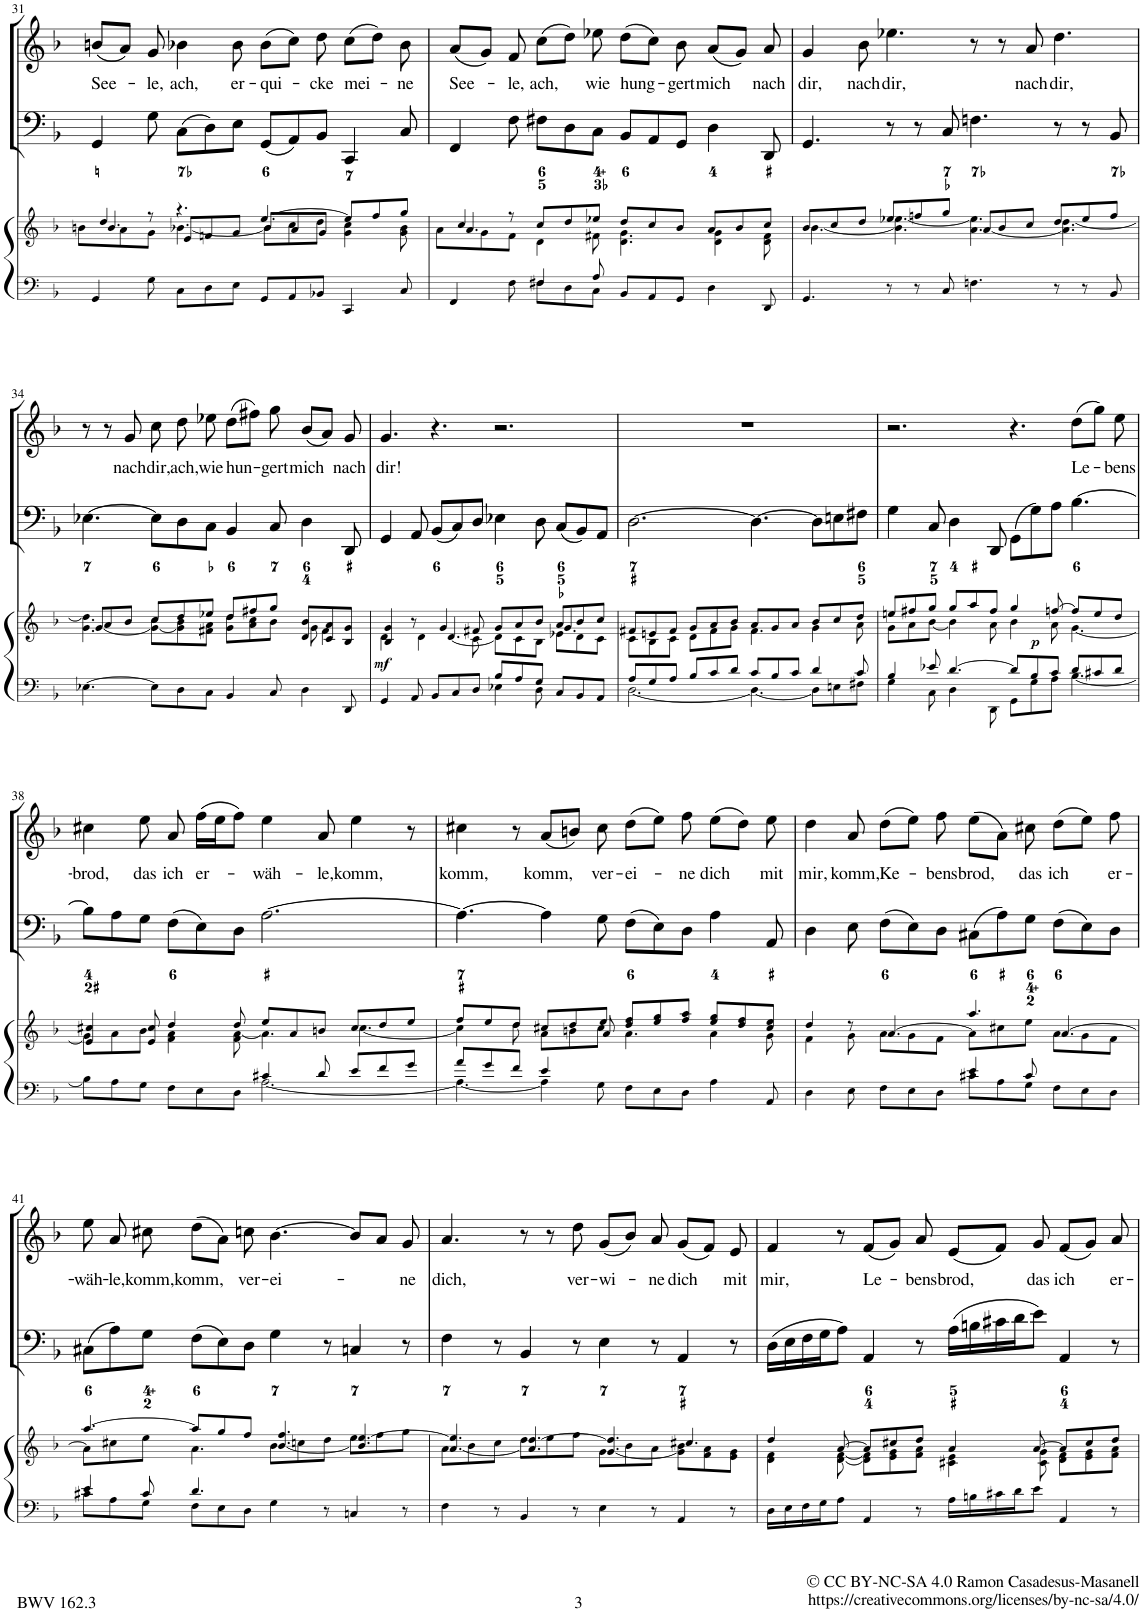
**kern	**kern	**dynam	**kern	**kern	**text
*part3	*part3	*part3	*part2	*part1	*part1
*staff4	*staff3	*staff3/4	*staff2	*staff1	*staff1
*I"Piano reduction	*	*	*I"Continuo	*I"Soprano	*
*I'Pno	*	*	*	*	*
!!LO:PB:g=z
*clefF4	*clefG2	*	*clefF4	*clefG2	*
*k[b-]	*k[b-]	*	*k[b-]	*k[b-]	*
*M12/8	*M12/8	*	*M12/8	*M12/8	*
=31	=31	=31	=31	=31	=31
*	*^	*	*	*	*
*	*	*^	*	*	*	*
!	!	!	!	!	!	!	!LO:LY:b
4GG/	4dd/	8bn\L	4.b/	.	4GG/	(8bn/L	See-
.	.	8a\	.	.	.	8a/J)	.
!	!	!	!	!	!	!	!LO:LY:b
8G\	8r	8g\J	.	.	8G\	8g/	-le,
!	!	!	!	!	!	!	!LO:LY:b
8C\L	4.r	[<4.b-X\	8e/L	.	(8C\L	4b-X\	ach,
8D\	.	.	8fn/	.	8D\)	.	.
!	!	!	!	!	!	!	!LO:LY:b
8E\J	.	.	8g/J	.	8E\J	8b-\	er-
!	!	!	!	!	!	!	!LO:LY:b
8GG/L	[4.ee/	8b-\L]	8b-/L	.	(8GG/L	(8b-\L	-qui-
8AA/	.	8cc\	8a/	.	8AA/)	8cc\J)	.
!	!	!	!	!	!	!	!LO:LY:b
8BB-X/J	.	8dd\J	8g/J	.	8BB-/J	8dd\	-cke
!	!	!	!	!	!	!	!LO:LY:b
4CC/	8ee/L]	4g\ 4cc\	4.ryy	.	4CC/	(8cc\L	mei-
.	8ff/	.	.	.	.	8dd\J)	.
!	!	!	!	!	!	!	!LO:LY:b
8C/	8gg/J	8g\ 8b-\	.	.	8C/	8b-\	-ne
=32	=32	=32	=32	=32	=32	=32	=32
*^	*	*	*	*	*	*	*
!	!	!	!	!	!	!	!	!LO:LY:b
4.ryy	4FF/	4cc/	8a\L	4.a/	.	4FF/	(8a/L	See-
.	.	.	8g\	.	.	.	8g/J)	.
!	!	!	!	!	!	!	!	!LO:LY:b
.	8F\	8r	8f\J	.	.	8F\	8f/	-le,
!	!	!	!	!	!	!	!	!LO:LY:b
4F#X/	8F#\L	8cc/L	4d\	4.ryy	.	8F#X\L	(8cc\L	ach,
.	8D\	8dd/	.	.	.	8D\	8dd\J)	.
!	!	!	!	!	!	!	!	!LO:LY:b
8A/	8C\J	8ee-X/J	8f#X\	.	.	8C\J	8ee-X\	wie
!	!	!	!	!	!	!	!	!LO:LY:b
2.ryy	8BB-/L	8dd/L	4.d\ 4.g\	4.ryy	.	8BB-/L	(8dd\L	hung-
.	8AA/	8cc/	.	.	.	8AA/	8cc\J)	.
!	!	!	!	!	!	!	!	!LO:LY:b
.	8GG/J	8b-/J	.	.	.	8GG/J	8b-\	-gert
!	!	!	!	!	!	!	!	!LO:LY:b
.	4D\	8a/L	4d\ 4g\	4.ryy	.	4D\	(8a/L	mich
.	.	8b-/	.	.	.	.	8g/J)	.
!	!	!	!	!	!	!	!	!LO:LY:b
.	8DD/	8cc/J	8d\ 8f#\	.	.	8DD/	8a/	nach
*	*	*	*v	*v	*	*	*	*
=33	=33	=33	=33	=33	=33	=33	=33
!	!	!	!	!	!	!	!LO:LY:b
*v	*v	*	*	*	*	*	*
4.GG/	8b-/L	[4.b-\	.	4.GG/	4g/	dir,
.	8cc/	.	.	.	.	.
!	!	!	!	!	!	!LO:LY:b
.	8dd/J	.	.	.	8b-\	nach
!	!	!	!	!	!	!LO:LY:b
8r	8ee-X/L	4.b-\] [4.ee-\	.	8r	4.ee-X\	dir,
8r	8ffn/	.	.	8r	.	.
8C/	8gg/J	.	.	8C/	.	.
4.Fn\	8a/L	[4.a\ 4.ee-\]	.	4.Fn\	8r	.
.	8b-/	.	.	.	8r	.
!	!	!	!	!	!	!LO:LY:b
.	8cc/J	.	.	.	8a/	nach
!	!	!	!	!	!	!LO:LY:b
8r	8dd/L	4.a\] [4.dd\	.	8r	4.dd\	dir,
8r	8ee-/	.	.	8r	.	.
8BB-/	8ff/J	.	.	8BB-/	.	.
!!LO:LB:g=z
=34	=34	=34	=34	=34	=34	=34
[4.E-X\	8g/L	[4.g\ 4.dd\]	.	[4.E-X\	8r	.
.	8a/	.	.	.	8r	.
!	!	!	!	!	!	!LO:LY:b
.	8b-/J	.	.	.	8g/	nach
!	!	!	!	!	!	!LO:LY:b
8E-\L]	8cc/L	8g\_ 8cc\L	.	8E-\L]	8cc\	dir,
!	!	!	!	!	!	!LO:LY:b
8D\	8dd/	8g\] 8b-\	.	8D\	8dd\	ach,
!	!	!	!	!	!	!LO:LY:b
8C\J	8ee-X/J	8f#X\ 8a\J	.	8C\J	8ee-X\	wie
!	!	!	!	!	!	!LO:LY:b
4BB-/	8dd/L	8g\ 8dd\L	.	4BB-/	(8dd\L	hun-
.	8ff#X/	8a\ 8cc\	.	.	8ff#X\J)	.
!	!	!	!	!	!	!LO:LY:b
8C/	8gg/J	8b-\J	.	8C/	8gg\	-gert
!	!	!	!	!	!	!LO:LY:b
4D\	8d/ 8b-/L	8g\	.	4D\	(8b-/L	mich
.	8c/ 8a/	4f#\	.	.	8a/J)	.
!	!	!	!	!	!	!LO:LY:b
8DD/	8B-/ 8g/J	.	.	8DD/	8g/	nach
=35	=35	=35	=35	=35	=35	=35
*^	*	*^	*	*	*	*
!	!	!	!	!	!LO:DY:b	!	!	!LO:LY:b
2.ryy	4GG/	4B-/ 4g/	4d\	4.ryy	mf	4GG/	4.g/	dir!
.	8AA/	8r	8ryy	.	.	8AA/	.	.
.	8BB-/L	4g/	4d\	[<4.d/	.	(8BB-/L	4.r	.
.	8C/	.	.	.	.	8C/)	.	.
.	8D/J	8f#X/	8c\	.	.	8D/J	.	.
8B-/L	4E-X\	8g/L	8d\L]	4.ryy	.	4E-X\	2.r	.
8A/	.	8a/	8c\	.	.	.	.	.
8G/J	8D\	8b-/J	8B-\J	.	.	8D\	.	.
4.ryy	8C/L	8a/L	8e-X\L	4.g/	.	(8C/L	.	.
.	8BB-/	8b-/	8d\	.	.	8BB-/)	.	.
.	8AA/J	8cc/J	8c\J	.	.	8AA/J	.	.
*	*	*	*v	*v	*	*	*	*
=36	=36	=36	=36	=36	=36	=36	=36
8A/L	[2.D\	8f#X/L	8c\L	.	[2.D\	1.r	.
8G/	.	8en/	8B-\	.	.	.	.
8A/J	.	8f#/J	8c\J	.	.	.	.
8B-/L	.	8g/L	8d\L	.	.	.	.
8c/	.	8a/	8f#\	.	.	.	.
8d/J	.	8b-/J	8g\J	.	.	.	.
8c/L	4.D\_	8a/L	4.f#\	.	4.D\_	.	.
8B-/	.	8g/	.	.	.	.	.
8c/J	.	8a/J	.	.	.	.	.
4d/	8D\L]	8b-/L	4g\	.	8D\L]	.	.
.	8En\	8cc/	.	.	8En\	.	.
8c/	8F#X\J	8dd/J	8a\	.	8F#X\J	.	.
=37	=37	=37	=37	=37	=37	=37	=37
*	*	*	*^	*	*	*	*
4B-/	4G\	8een/L	8g\L	2..ryy	.	4G\	2.r	.
.	.	8ff#X/	8a\	.	.	.	.	.
8e-X/	8C\	8gg/J	[8b-\J	.	.	8C/	.	.
[4.d/	4D\	8gg/L	4b-\]	.	.	4D\	.	.
.	.	8aa/	.	.	.	.	.	.
.	8DD\	8ff#/J	8a\	.	.	8DD/	.	.
8d/L]	8GG\L	4gg/	4b-\	.	.	(8GG\L	4.r	.
!	!	!	!	!	!LO:DY:b	!	!	!
8B-/	8G\	.	.	2ryy	p	8G\)	.	.
8c/J	8A\J	[8ffn/	8a\	.	.	8A\J	.	.
!	!	!	!	!	!	!	!	!LO:LY:b
8d/L	[4.B-\	8ff/L]	[4.g\	.	.	[4.B-\	(8dd\L	Le-
8c#X/	.	8ee/	.	.	.	.	8gg\J)	.
!	!	!	!	!	!	!	!	!LO:LY:b
8d/J	.	8dd/J	.	8ryy	.	.	8ee\	-bens-
!!LO:LB:g=z
=38	=38	=38	=38	=38	=38	=38	=38	=38
!	!	!	!	!	!	!	!	!LO:LY:b
*	*	*	*v	*v	*	*	*	*
2.ryy	8B-\L]	4e/ 4cc#X/	8g\L]	.	8B-\L]	4cc#X\	-brod,
.	8A\	.	8a\	.	8A\	.	.
!	!	!	!	!	!	!	!LO:LY:b
.	8G\J	8e/ 8cc#/	8b-\J	.	8G\J	8ee\	das
!	!	!	!	!	!	!	!LO:LY:b
.	8F\L	4dd/	4f\ 4a\	.	(8F\L	8a/	ich
!	!	!	!	!	!	!	!LO:LY:b
.	8E\	.	.	.	8E\)	(16ff\LL	er-
.	.	.	.	.	.	16ee\J	.
.	8D\J	8dd/	8f\ [8a\	.	8D\J	8ff\J)	.
!	!	!	!	!	!	!	!LO:LY:b
4c#X/	[2.A\	8ee/L	4.a\]	.	[2.A\	4ee\	-wäh-
.	.	8a/	.	.	.	.	.
!	!	!	!	!	!	!	!LO:LY:b
8d/	.	8bn/J	.	.	.	8a/	-le,
!	!	!	!	!	!	!	!LO:LY:b
8e/L	.	8cc#/L	[4.cc#\	.	.	4ee\	komm,
8f/	.	8dd/	.	.	.	.	.
8g/J	.	8ee/J	.	.	.	8r	.
=39	=39	=39	=39	=39	=39	=39	=39
*	*	*	*^	*	*	*	*
!	!	!	!	!	!	!	!	!LO:LY:b
8a/L	4.A\_	8ff/L	4cc#\]	8ryy	.	4.A\_	4cc#X\	komm,
*	*	*	*v	*v	*	*	*	*
8g/	.	8ee/	.	.	.	.	.
8f/J	.	8dd/J	8dd\	.	.	8r	.
!	!	!	!	!	!	!	!LO:LY:b
4e/	4A\]	8cc#X/L	8a\L	.	4A\]	(8a/L	komm,
.	.	8dd/	8bn\	.	.	8bn/J)	.
*	*	*	*^	*	*	*	*
!	!	!	!	!	!	!	!	!LO:LY:b
8ryy	8G\	8ee/J	8cc#\J	8a/	.	8G\	8cc#\	ver-
!	!	!	!	!	!	!	!	!LO:LY:b
2.ryy	8F\L	8dd/ 8ff/L	4.a\	2.ryy	.	(8F\L	(8dd\L	-ei-
.	8E\	8ee/ 8gg/	.	.	.	8E\)	8ee\J)	.
!	!	!	!	!	!	!	!	!LO:LY:b
.	8D\J	8ff/ 8aa/J	.	.	.	8D\J	8ff\	-ne
!	!	!	!	!	!	!	!	!LO:LY:b
.	4A\	8ee/ 8gg/L	4a\	.	.	4A\	(8ee\L	dich
.	.	8dd/ 8ff/	.	.	.	.	8dd\J)	.
!	!	!	!	!	!	!	!	!LO:LY:b
.	8AA/	8cc#/ 8ee/J	8g\	.	.	8AA/	8ee\	mit
*	*	*	*v	*v	*	*	*	*
=40	=40	=40	=40	=40	=40	=40	=40
!	!	!	!	!	!	!	!LO:LY:b
2.ryy	4D\	4dd/	4f\	.	4D\	4dd\	mir,
!	!	!	!	!	!	!	!LO:LY:b
.	8E\	8r	8g\	.	8E\	8a/	komm,
!	!	!	!	!	!	!	!LO:LY:b
.	8F\L	[4.a/	8a\L	.	(8F\L	(8dd\L	Ke-
.	8E\	.	8g\	.	8E\)	8ee\J)	.
!	!	!	!	!	!	!	!LO:LY:b
.	8D\J	.	8f\J	.	8D\J	8ff\	-bens-
!	!	!	!	!	!	!	!LO:LY:b
4e/	8c#X\L	4.aa/	8a\L]	.	(8C#X\L	(8ee\L	-brod,
.	8A\	.	8cc#X\	.	8A\)	8a\J)	.
!	!	!	!	!	!	!	!LO:LY:b
8c#/	8G\J	.	8ee\J	.	8G\J	8cc#X\	das
!	!	!	!	!	!	!	!LO:LY:b
4.ryy	8F\L	[4.a/	8a\L	.	(8F\L	(8dd\L	ich
.	8E\	.	8g\	.	8E\)	8ee\J)	.
!	!	!	!	!	!	!	!LO:LY:b
.	8D\J	.	8f\J	.	8D\J	8ff\	er-
!!LO:LB:g=z
=41	=41	=41	=41	=41	=41	=41	=41
!	!	!	!	!	!	!	!LO:LY:b
4e/	8c#X\L	[4.aa/	8a\L]	.	(8C#X\L	8ee\	-wäh-
!	!	!	!	!	!	!	!LO:LY:b
.	8A\	.	8cc#X\	.	8A\)	8a/	-le,
!	!	!	!	!	!	!	!LO:LY:b
8c#/	8G\J	.	8ee\J	.	8G\J	8cc#X\	komm,
!	!	!	!	!	!	!	!LO:LY:b
4.d/	8F\L	8aa/L]	4.a\	.	(8F\L	(8dd\L	komm,
.	8E\	8gg/	.	.	8E\)	8a\J)	.
!	!	!	!	!	!	!	!LO:LY:b
.	8D\J	8ff/J	.	.	8D\J	8ccn\	ver-
!	!	!	!	!	!	!	!LO:LY:b
4ryy	4G\	[<4.b-/ 4.ff/	8b-\L	.	4G\	[4.b-\	-ei-
.	.	.	8ccn\	.	.	.	.
8r	8ryy	.	8dd\J	.	8r	.	.
4Cn/	4ryy	4.b-/] [4.ee/	8ee\L	.	4Cn/	8b-/L]	.
.	.	.	8ff\	.	.	8a/J	.
!	!	!	!	!	!	!	!LO:LY:b
8r	8ryy	.	8gg\J	.	8r	8g/	-ne
=42	=42	=42	=42	=42	=42	=42	=42
!	!	!	!	!	!	!	!LO:LY:b
*v	*v	*	*	*	*	*	*
4F\	[<4.a/ 4.ee/]	8a\L	.	4F\	4.a/	dich,
.	.	8b-\	.	.	.	.
8r	.	8cc\J	.	8r	.	.
4BB-/	4.a/] [4.dd/	8dd\L	.	4BB-/	8r	.
.	.	8ee\	.	.	8r	.
!	!	!	!	!	!	!LO:LY:b
8r	.	8ff\J	.	8r	8dd\	ver-
!	!	!	!	!	!	!LO:LY:b
4E\	[<4.g/ 4.dd/]	8g\L	.	4E\	(8g/L	-wi-
.	.	8b-\	.	.	8b-/J)	.
!	!	!	!	!	!	!LO:LY:b
8r	.	8a\J	.	8r	8a/	-ne
!	!	!	!	!	!	!LO:LY:b
4AA/	4.cc#X/	8g\] 8b-\L	.	4AA/	(8g/L	dich
.	.	8f\ 8a\	.	.	8f/J)	.
!	!	!	!	!	!	!LO:LY:b
8r	.	8e\ 8g\J	.	8r	8e/	mit
=43	=43	=43	=43	=43	=43	=43
!	!	!	!	!	!	!LO:LY:b
16D\LL	4dd/	4d\ 4f\	.	(16D\LL	4f/	mir,
16E\	.	.	.	16E\	.	.
16F\	.	.	.	16F\	.	.
16G\J	.	.	.	16G\J	.	.
8A\J	[8a/	[8d\ [8f\	.	8A\J)	8r	.
!	!	!	!	!	!	!LO:LY:b
4AA/	8a/L]	8d\] 8f\]L	.	4AA/	(8f/L	Le-
.	8cc#X/	8e\ 8g\	.	.	8g/J)	.
!	!	!	!	!	!	!LO:LY:b
8r	8dd/J	8f\ 8a\J	.	8r	8a/	-bens-
!	!	!	!	!	!	!LO:LY:b
16A\LL	4a/	4c#X\ 4e\	.	(16A\LL	(8e/L	-brod,
16Bn\	.	.	.	16Bn\	.	.
16c#X\	.	.	.	16c#X\	8f/J)	.
16d\J	.	.	.	16d\J	.	.
!	!	!	!	!	!	!LO:LY:b
8e\J	[8a/	8c#\ 8g\	.	8e\J)	8g/	das
!	!	!	!	!	!	!LO:LY:b
4AA/	8a/L]	8d\ 8f\L	.	4AA/	(8f/L	ich
.	8cc#/	8e\ 8g\	.	.	8g/J)	.
!	!	!	!	!	!	!LO:LY:b
8r	8dd/J	8f\ 8a\J	.	8r	8a/	er-
*	*v	*v	*	*	*	*
=	=	=	=	=	=
*-	*-	*-	*-	*-	*-
